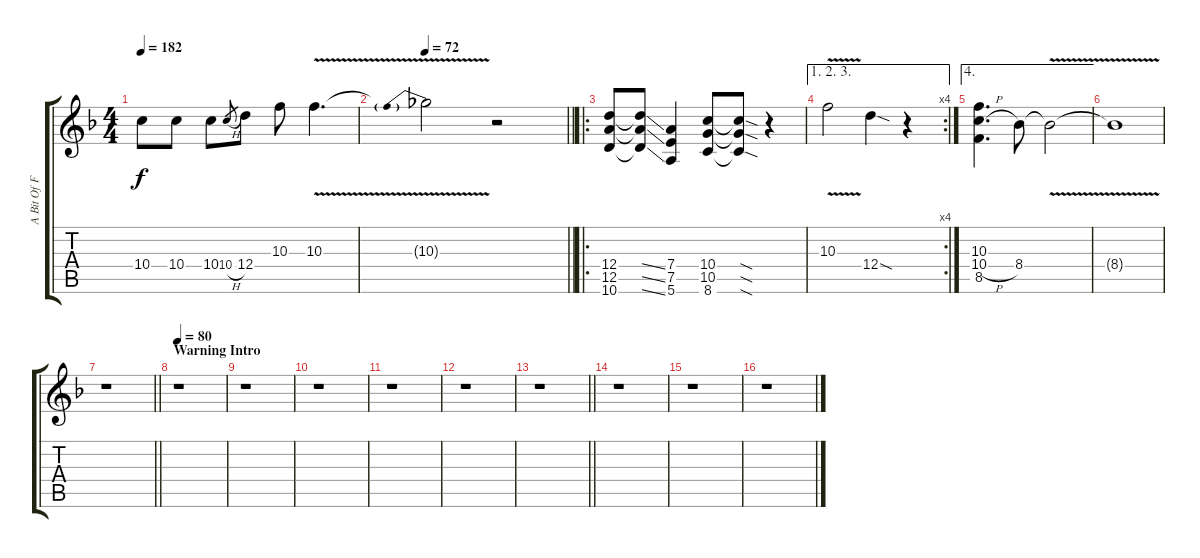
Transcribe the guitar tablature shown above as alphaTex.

\track ("A Bit Of Finger Gtr. 1 (Dist.)" "A Bit Of F") {instrument distortionguitar}
\staff {score tabs}
\tuning (E4 B3 G3 D3 A2 E2) {hide}
\ts (4 4)
\tempo 182
\clef g2
\ks f
10.4.8{dy f} 10.4.8 10.4.8 10.4{h}.8{gr} 12.4.8 10.3.8 10.3{v}.4{d} |
\tempo 72
\barLineRight lightlight
10.3{be (prebend 0 2 60 2) t}.2 r.2 |
\ro
(12.4 12.5 10.6).8 (12.4{ss t} 12.5{ss t} 10.6{ss t}).8 (7.4 7.5 5.6).4 (10.4 10.5 8.6).8 (10.4{sod t} 10.5{sod t} 8.6{sod t}).8 r.4 |
\ae (1 2 3)
\rc 4
10.3{v}.2 12.4{sod}.4 r.4 |
\ae 4
(10.3 10.4{h} 8.5).4{d} 8.4.8 8.4{v t}.2 |
8.4{v t}.1 |
\barLineRight lightlight
r.1 |
\section ("" "Warning Intro")
\tempo 80
r.1 |
r.1 |
r.1 |
r.1 |
r.1 |
\barLineRight lightlight
r.1 |
r.1 |
r.1 |
r.1
